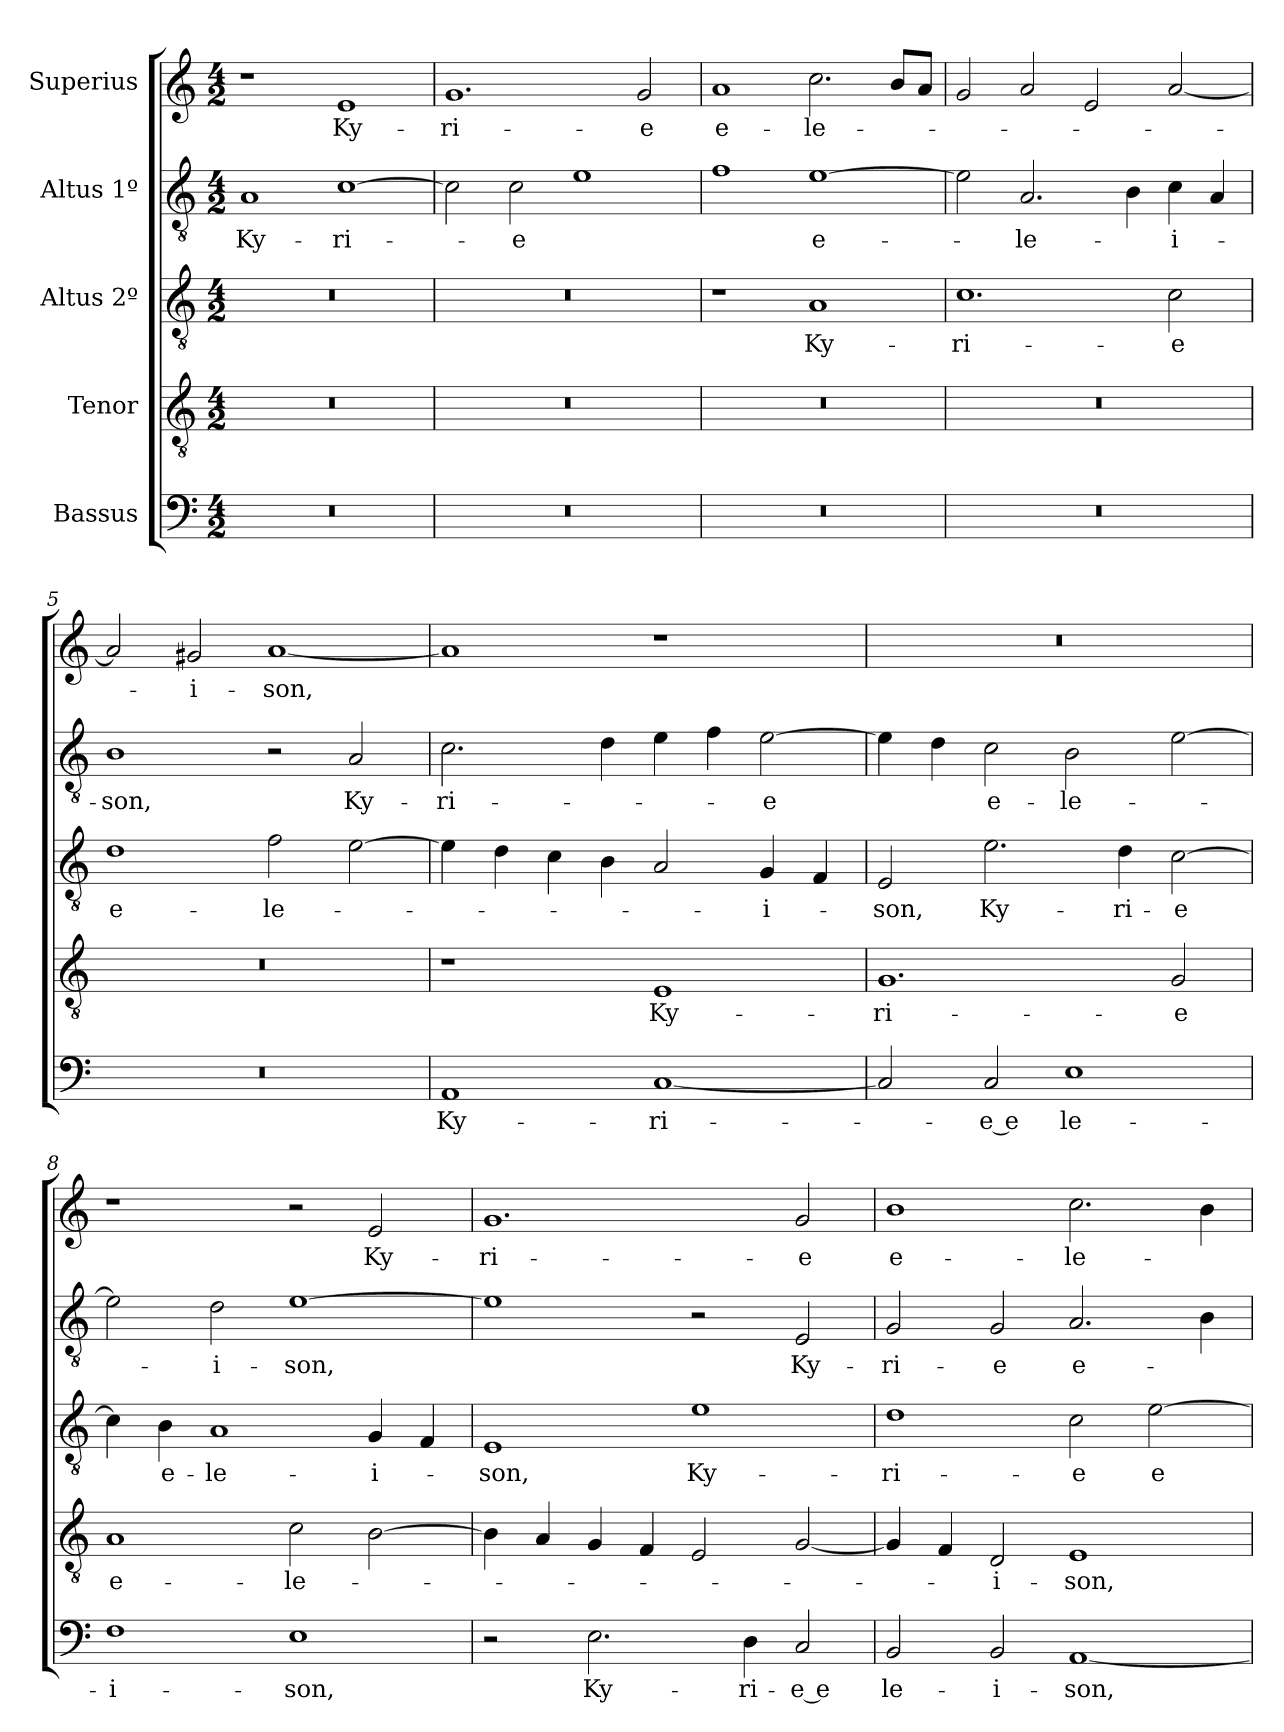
**kern	**text	**kern	**text	**kern	**text	**kern	**text	**kern	**text
*part5	*part5	*part4	*part4	*part3	*part3	*part2	*part2	*part1	*part1
*staff5	*staff5	*staff4	*staff4	*staff3	*staff3	*staff2	*staff2	*staff1	*staff1
*I"Bassus	*	*I"Tenor	*	*I"Altus 2º	*	*I"Altus 1º	*	*I"Superius	*
*clefF4	*	*clefGv2	*	*clefGv2	*	*clefGv2	*	*clefG2	*
*k[]	*	*k[]	*	*k[]	*	*k[]	*	*k[]	*
*M4/2	*	*M4/2	*	*M4/2	*	*M4/2	*	*M4/2	*
=1	=1	=1	=1	=1	=1	=1	=1	=1	=1
0r	.	0r	.	0r	.	1A/	Ky-	1r	.
.	.	.	.	.	.	[1c\	-ri-	1e/	Ky-
=2	=2	=2	=2	=2	=2	=2	=2	=2	=2
0r	.	0r	.	0r	.	2c\]	.	1.g/	-ri-
.	.	.	.	.	.	2c\	-e	.	.
.	.	.	.	.	.	1e\	.	.	.
.	.	.	.	.	.	.	.	2g/	-e
=3	=3	=3	=3	=3	=3	=3	=3	=3	=3
0r	.	0r	.	1r	.	1f\	.	1a/	e-
.	.	.	.	1A/	Ky-	[1e\	e-	2.cc\	-le-
.	.	.	.	.	.	.	.	8b/L	.
.	.	.	.	.	.	.	.	8a/J	.
=4	=4	=4	=4	=4	=4	=4	=4	=4	=4
0r	.	0r	.	1.c\	-ri-	2e\]	.	2g/	.
.	.	.	.	.	.	2.A/	-le-	2a/	.
.	.	.	.	.	.	.	.	2e/	.
.	.	.	.	.	.	4B\	.	.	.
.	.	.	.	2c\	-e	4c\	-i-	[2a/	.
.	.	.	.	.	.	4A/	.	.	.
=5	=5	=5	=5	=5	=5	=5	=5	=5	=5
0r	.	0r	.	1d\	e-	1B\	-son,	2a/]	.
.	.	.	.	.	.	.	.	2g#X/	-i-
.	.	.	.	2f\	-le-	2r	.	[1a/	-son,
.	.	.	.	[2e\	.	2A/	Ky-	.	.
=6	=6	=6	=6	=6	=6	=6	=6	=6	=6
1AA/	Ky-	1r	.	4e\]	.	2.c\	-ri-	1a/]	.
.	.	.	.	4d\	.	.	.	.	.
.	.	.	.	4c\	.	.	.	.	.
.	.	.	.	4B\	.	4d\	.	.	.
[1C/	-ri-	1E/	Ky-	2A/	.	4e\	.	1r	.
.	.	.	.	.	.	4f\	.	.	.
.	.	.	.	4G/	-i-	[2e\	-e	.	.
.	.	.	.	4F/	.	.	.	.	.
=7	=7	=7	=7	=7	=7	=7	=7	=7	=7
2C/]	.	1.G/	-ri-	2E/	-son,	4e\]	.	0r	.
.	.	.	.	.	.	4d\	.	.	.
2C/	-e e	.	.	2.e\	Ky-	2c\	e-	.	.
1E\	-le-	.	.	.	.	2B\	-le-	.	.
.	.	.	.	4d\	-ri-	.	.	.	.
.	.	2G/	-e	[2c\	-e	[2e\	.	.	.
=8	=8	=8	=8	=8	=8	=8	=8	=8	=8
1F\	-i-	1A/	e-	4c\]	.	2e\]	.	1r	.
.	.	.	.	4B\	e-	.	.	.	.
.	.	.	.	1A/	-le-	2d\	-i-	.	.
1E\	-son,	2c\	-le-	.	.	[1e\	-son,	2r	.
.	.	[2B\	.	4G/	-i-	.	.	2e/	Ky-
.	.	.	.	4F/	.	.	.	.	.
=9	=9	=9	=9	=9	=9	=9	=9	=9	=9
2r	.	4B\]	.	1E/	-son,	1e\]	.	1.g/	-ri-
.	.	4A/	.	.	.	.	.	.	.
2.E\	Ky-	4G/	.	.	.	.	.	.	.
.	.	4F/	.	.	.	.	.	.	.
.	.	2E/	.	1e\	Ky-	2r	.	.	.
4D\	-ri-	.	.	.	.	.	.	.	.
2C/	-e e	[2G/	.	.	.	2E/	Ky-	2g/	-e
=10	=10	=10	=10	=10	=10	=10	=10	=10	=10
2BB/	-le-	4G/]	.	1d\	-ri-	2G/	-ri-	1b\	e-
.	.	4F/	.	.	.	.	.	.	.
2BB/	-i-	2D/	-i-	.	.	2G/	-e	.	.
[1AA/	-son,	1E/	-son,	2c\	-e	2.A/	e-	2.cc\	-le-
.	.	.	.	[2e\	e-	.	.	.	.
.	.	.	.	.	.	4B\	.	4b\	.
=	=	=	=	=	=	=	=	=	=
*-	*-	*-	*-	*-	*-	*-	*-	*-	*-
